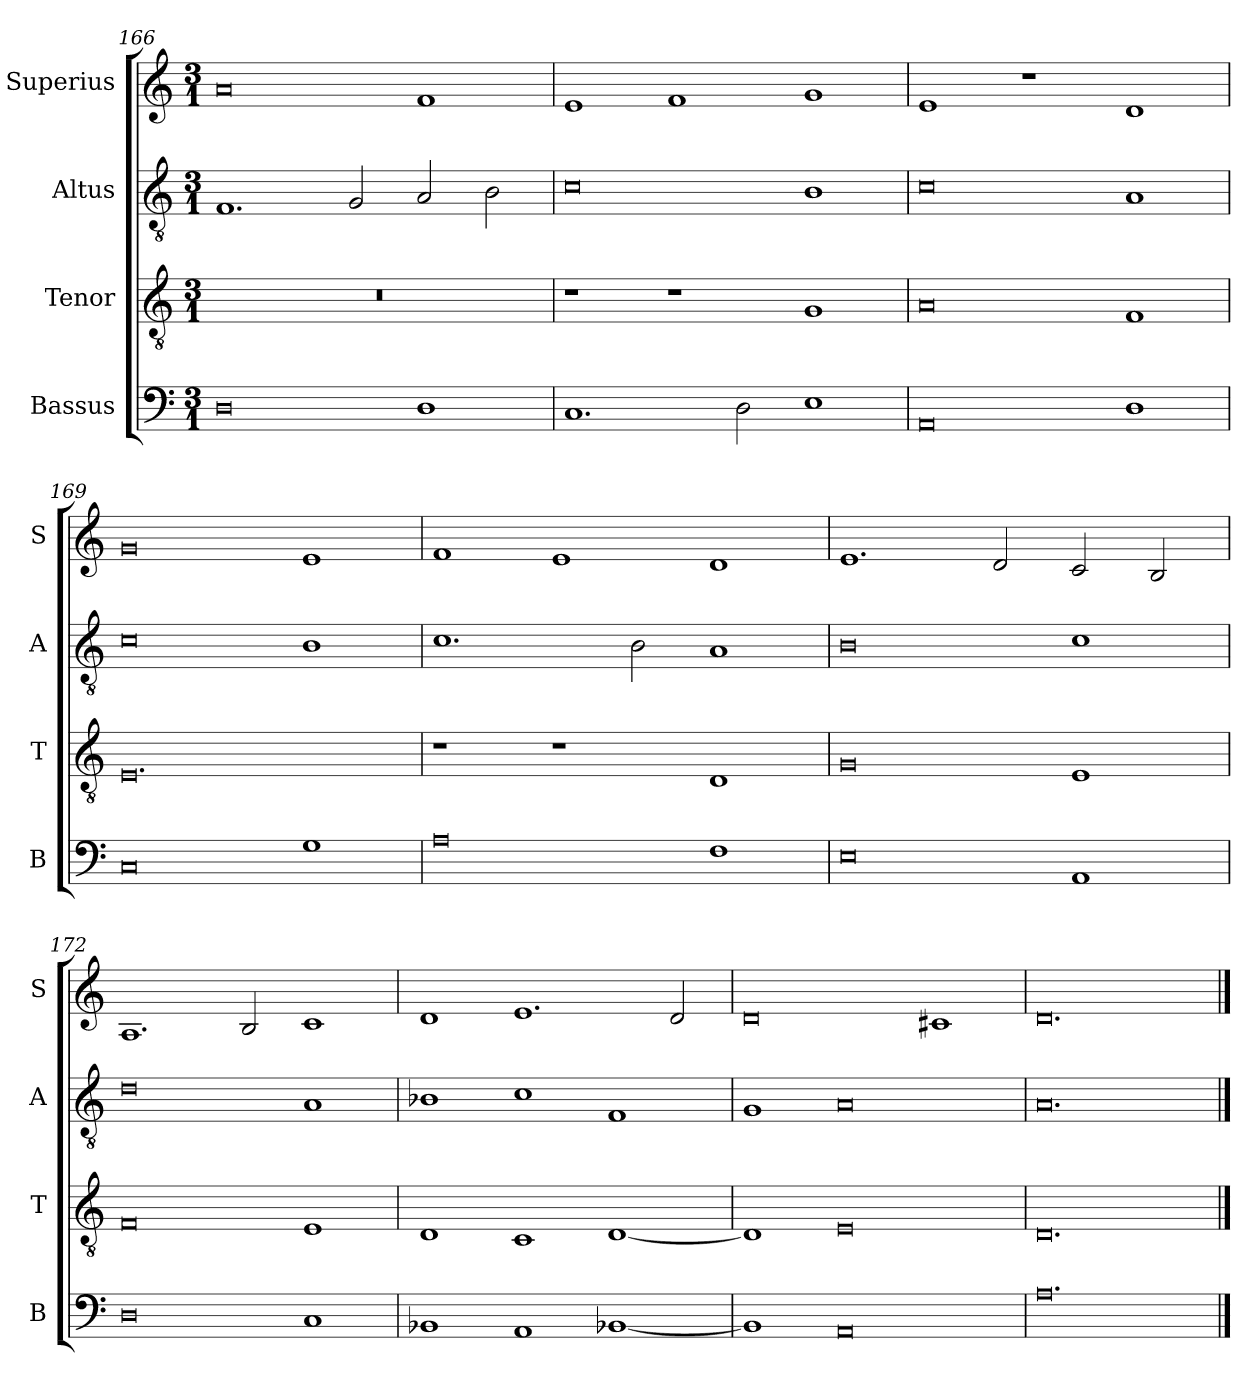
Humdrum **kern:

**kern	**kern	**kern	**kern
*part4	*part3	*part2	*part1
*staff4	*staff3	*staff2	*staff1
*I"Bassus	*I"Tenor	*I"Altus	*I"Superius
*I'B	*I'T	*I'A	*I'S
*clefF4	*clefGv2	*clefGv2	*clefG2
*k[]	*k[]	*k[]	*k[]
*M3/1	*M3/1	*M3/1	*M3/1
=166	=166	=166	=166
0D	0.r	1.F	0a
.	.	2G/	.
1D	.	2A/	1f
.	.	2B\	.
=167	=167	=167	=167
1.C	1r	0c	1e
.	1r	.	1f
2D\	.	.	.
1E	1G	1B	1g
=168	=168	=168	=168
0AA	0A	0c	1e
.	.	.	1r
1D	1F	1A	1d
=169	=169	=169	=169
0C	0.E	0c	0g
1G	.	1B	1e
=170	=170	=170	=170
0A	1r	1.c	1f
.	1r	.	1e
.	.	2B\	.
1F	1D	1A	1d
=171	=171	=171	=171
0E	0G	0B	1.e
.	.	.	2d/
1AA	1E	1c	2c/
.	.	.	2B/
=172	=172	=172	=172
0D	0F	0d	1.A
.	.	.	2B/
1C	1E	1A	1c
=173	=173	=173	=173
1BB-X	1D	1B-X	1d
1AA	1C	1c	1.e
[1BB-X	[1D	1F	.
.	.	.	2d/
=174	=174	=174	=174
1BB-]	1D]	1G	0d
0AA	0E	0A	.
.	.	.	1c#X
=175	=175	=175	=175
0.A	0.D	0.A	0.d
==	==	==	==
*-	*-	*-	*-
